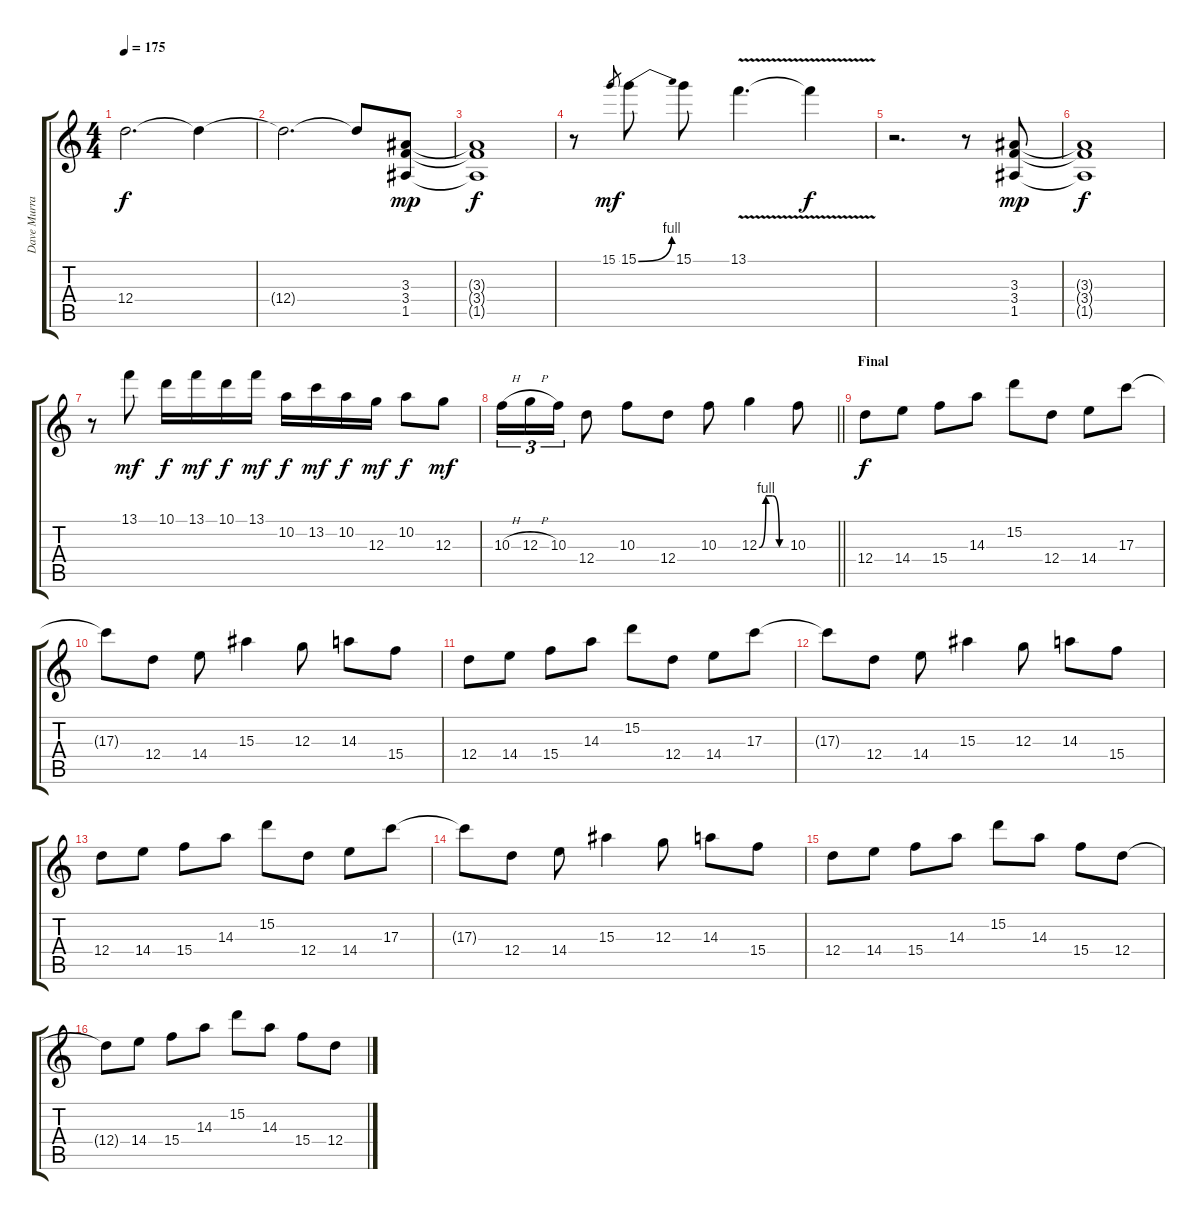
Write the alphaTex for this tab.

\track ("Dave Murray" "Dave Murra") {instrument overdrivenguitar}
\staff {score tabs}
\tuning (E4 B3 G3 D3 A2 E2) {hide}
\ts (4 4)
\tempo 175
\clef g2
\ks c
12.4{t}.2{d dy f} 12.4{t}.4 |
12.4{t}.2{d} 12.4{t}.8 (3.3 3.4 1.5).8{dy mp} |
(3.3{t} 3.4{t} 1.5{t}).1{dy f} |
r.8 15.1.8{gr dy mf} 15.1{be (bend 0 0 60 4)}.8 15.1.8 13.1{v}.4{d} 13.1{t}.4{dy f} |
r.2{d} r.8 (3.3 3.4 1.5).8{dy mp} |
(3.3{t} 3.4{t} 1.5{t}).1{dy f} |
r.8 13.1.8{dy mf} 10.1.16{dy f} 13.1.16{dy mf} 10.1.16{dy f} 13.1.16{dy mf} 10.2.16{dy f} 13.2.16{dy mf} 10.2.16{dy f} 12.3.16{dy mf} 10.2.8{dy f} 12.3.8{dy mf} |
\barLineRight lightlight
10.3{h}.16{tu (3 2)} 12.3{h}.16{tu (3 2)} 10.3.16{tu (3 2)} 12.4.8 10.3.8 12.4.8 10.3.8 12.3{be (custom 0 0 15 4 30 4 45 0 60 0)}.4 10.3.8 |
\section ("" "Final")
12.4.8{dy f} 14.4.8 15.4.8 14.3.8 15.2.8 12.4.8 14.4.8 17.3.8 |
17.3{t}.8 12.4.8 14.4.8 15.3.4 12.3.8 14.3.8 15.4.8 |
12.4.8 14.4.8 15.4.8 14.3.8 15.2.8 12.4.8 14.4.8 17.3.8 |
17.3{t}.8 12.4.8 14.4.8 15.3.4 12.3.8 14.3.8 15.4.8 |
12.4.8 14.4.8 15.4.8 14.3.8 15.2.8 12.4.8 14.4.8 17.3.8 |
17.3{t}.8 12.4.8 14.4.8 15.3.4 12.3.8 14.3.8 15.4.8 |
12.4.8 14.4.8 15.4.8 14.3.8 15.2.8 14.3.8 15.4.8 12.4.8 |
12.4{t}.8 14.4.8 15.4.8 14.3.8 15.2.8 14.3.8 15.4.8 12.4.8
